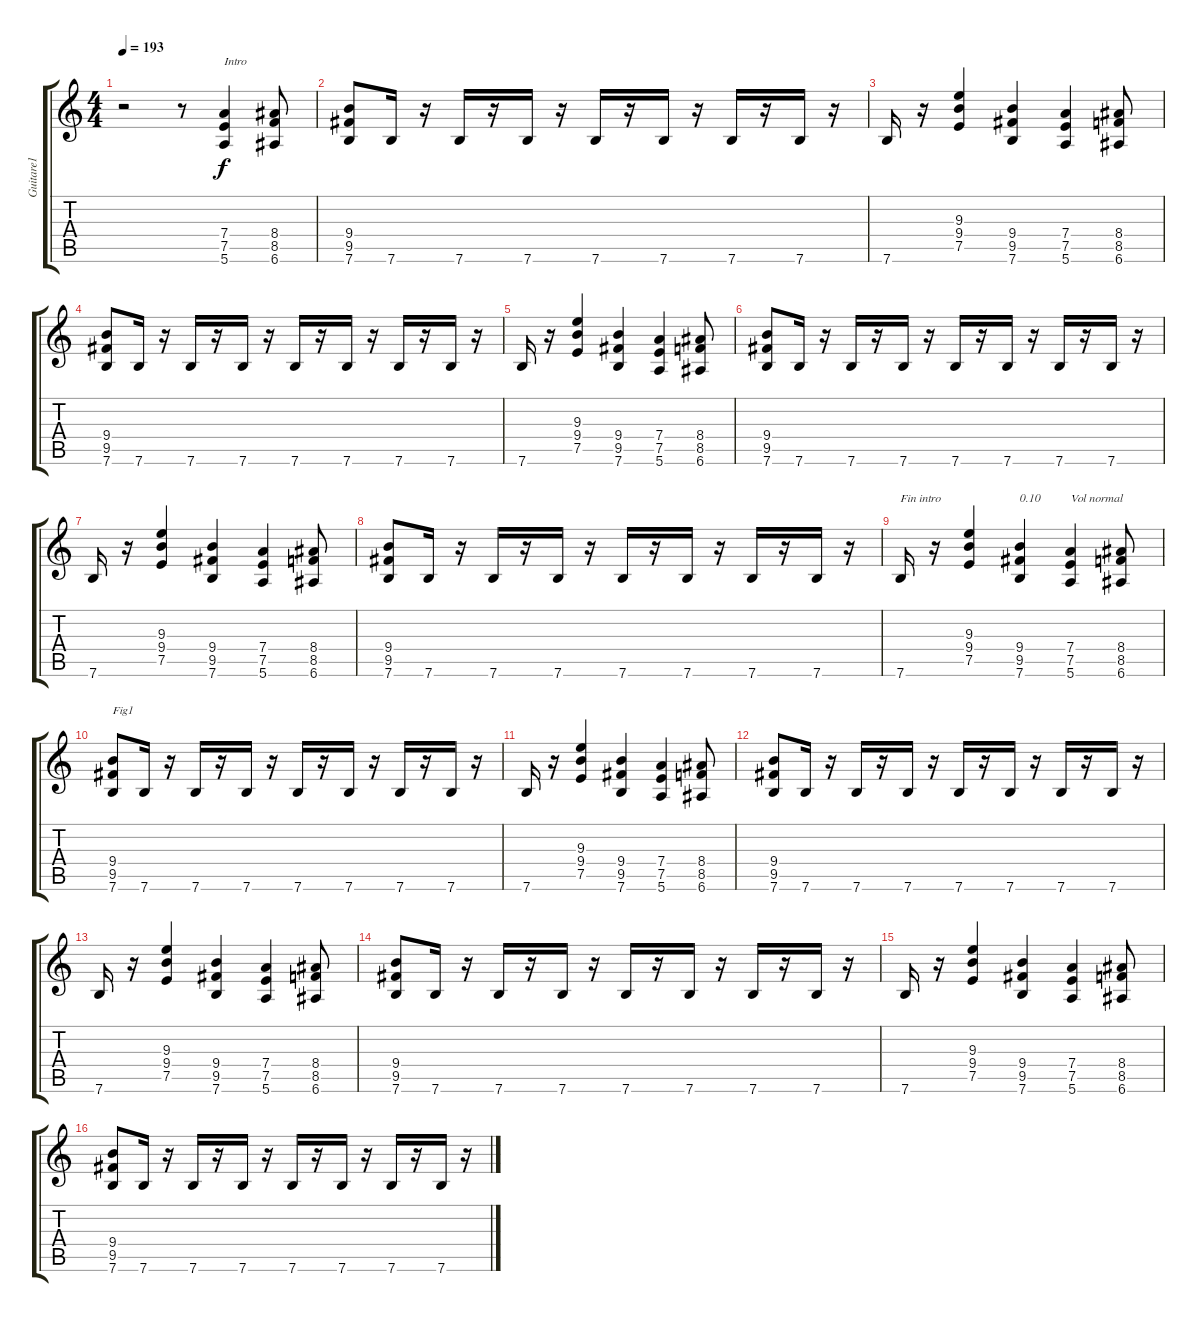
\track ("Guitare1" "Guitare1") {instrument overdrivenguitar}
\staff {score tabs}
\tuning (E4 B3 G3 D3 A2 E2) {hide}
\ts (4 4)
\tempo 193
\clef g2
\ks c
r.2{dy f instrument overdrivenguitar} r.8 (7.4 7.5 5.6).4{txt "Intro" volume 6} (8.4 8.5 6.6).8 |
(9.4 9.5 7.6).8 7.6.16 r.16 7.6.16 r.16 7.6.16 r.16 7.6.16 r.16 7.6.16 r.16 7.6.16 r.16 7.6.16 r.16 |
7.6.16 r.16 (9.3 9.4 7.5).4 (9.4 9.5 7.6).4 (7.4 7.5 5.6).4 (8.4 8.5 6.6).8 |
(9.4 9.5 7.6).8 7.6.16 r.16 7.6.16 r.16 7.6.16 r.16 7.6.16 r.16 7.6.16 r.16 7.6.16 r.16 7.6.16 r.16 |
7.6.16 r.16 (9.3 9.4 7.5).4 (9.4 9.5 7.6).4 (7.4 7.5 5.6).4 (8.4 8.5 6.6).8 |
(9.4 9.5 7.6).8 7.6.16 r.16 7.6.16 r.16 7.6.16 r.16 7.6.16 r.16 7.6.16 r.16 7.6.16 r.16 7.6.16 r.16 |
7.6.16 r.16 (9.3 9.4 7.5).4 (9.4 9.5 7.6).4 (7.4 7.5 5.6).4 (8.4 8.5 6.6).8 |
(9.4 9.5 7.6).8 7.6.16 r.16 7.6.16 r.16 7.6.16 r.16 7.6.16 r.16 7.6.16 r.16 7.6.16 r.16 7.6.16 r.16 |
7.6.16{txt "Fin intro"} r.16 (9.3 9.4 7.5).4 (9.4 9.5 7.6).4{txt "0.10"} (7.4 7.5 5.6).4{txt "Vol normal" volume 13} (8.4 8.5 6.6).8 |
(9.4 9.5 7.6).8{txt "Fig1"} 7.6.16 r.16 7.6.16 r.16 7.6.16 r.16 7.6.16 r.16 7.6.16 r.16 7.6.16 r.16 7.6.16 r.16 |
7.6.16 r.16 (9.3 9.4 7.5).4 (9.4 9.5 7.6).4 (7.4 7.5 5.6).4 (8.4 8.5 6.6).8 |
(9.4 9.5 7.6).8 7.6.16 r.16 7.6.16 r.16 7.6.16 r.16 7.6.16 r.16 7.6.16 r.16 7.6.16 r.16 7.6.16 r.16 |
7.6.16 r.16 (9.3 9.4 7.5).4 (9.4 9.5 7.6).4 (7.4 7.5 5.6).4 (8.4 8.5 6.6).8 |
(9.4 9.5 7.6).8 7.6.16 r.16 7.6.16 r.16 7.6.16 r.16 7.6.16 r.16 7.6.16 r.16 7.6.16 r.16 7.6.16 r.16 |
7.6.16 r.16 (9.3 9.4 7.5).4 (9.4 9.5 7.6).4 (7.4 7.5 5.6).4 (8.4 8.5 6.6).8 |
(9.4 9.5 7.6).8 7.6.16 r.16 7.6.16 r.16 7.6.16 r.16 7.6.16 r.16 7.6.16 r.16 7.6.16 r.16 7.6.16 r.16
